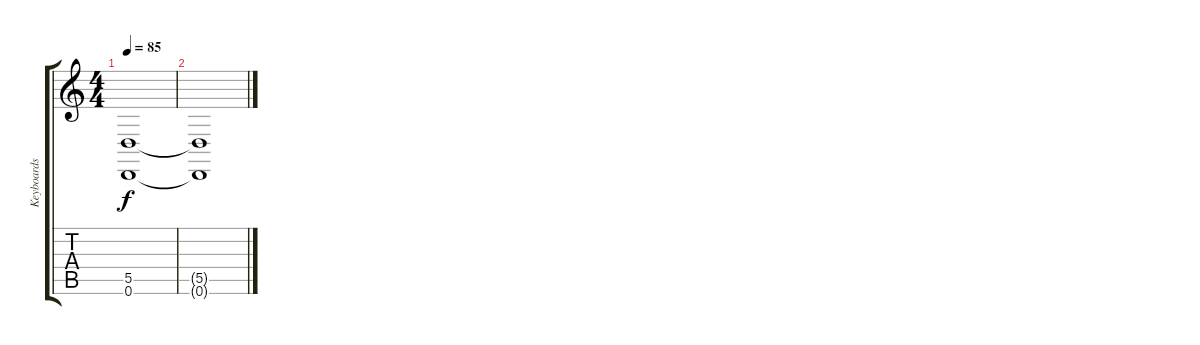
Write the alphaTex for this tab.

\track ("Keyboards" "Keyboards") {instrument pad2warm}
\staff {score tabs}
\tuning (E4 B3 G3 D3 A2 D2) {hide}
\ts (4 4)
\tempo 85
\clef g2
\ks c
(5.5{t} 0.6{t}).1{dy f} |
(5.5{t} 0.6{t}).1
